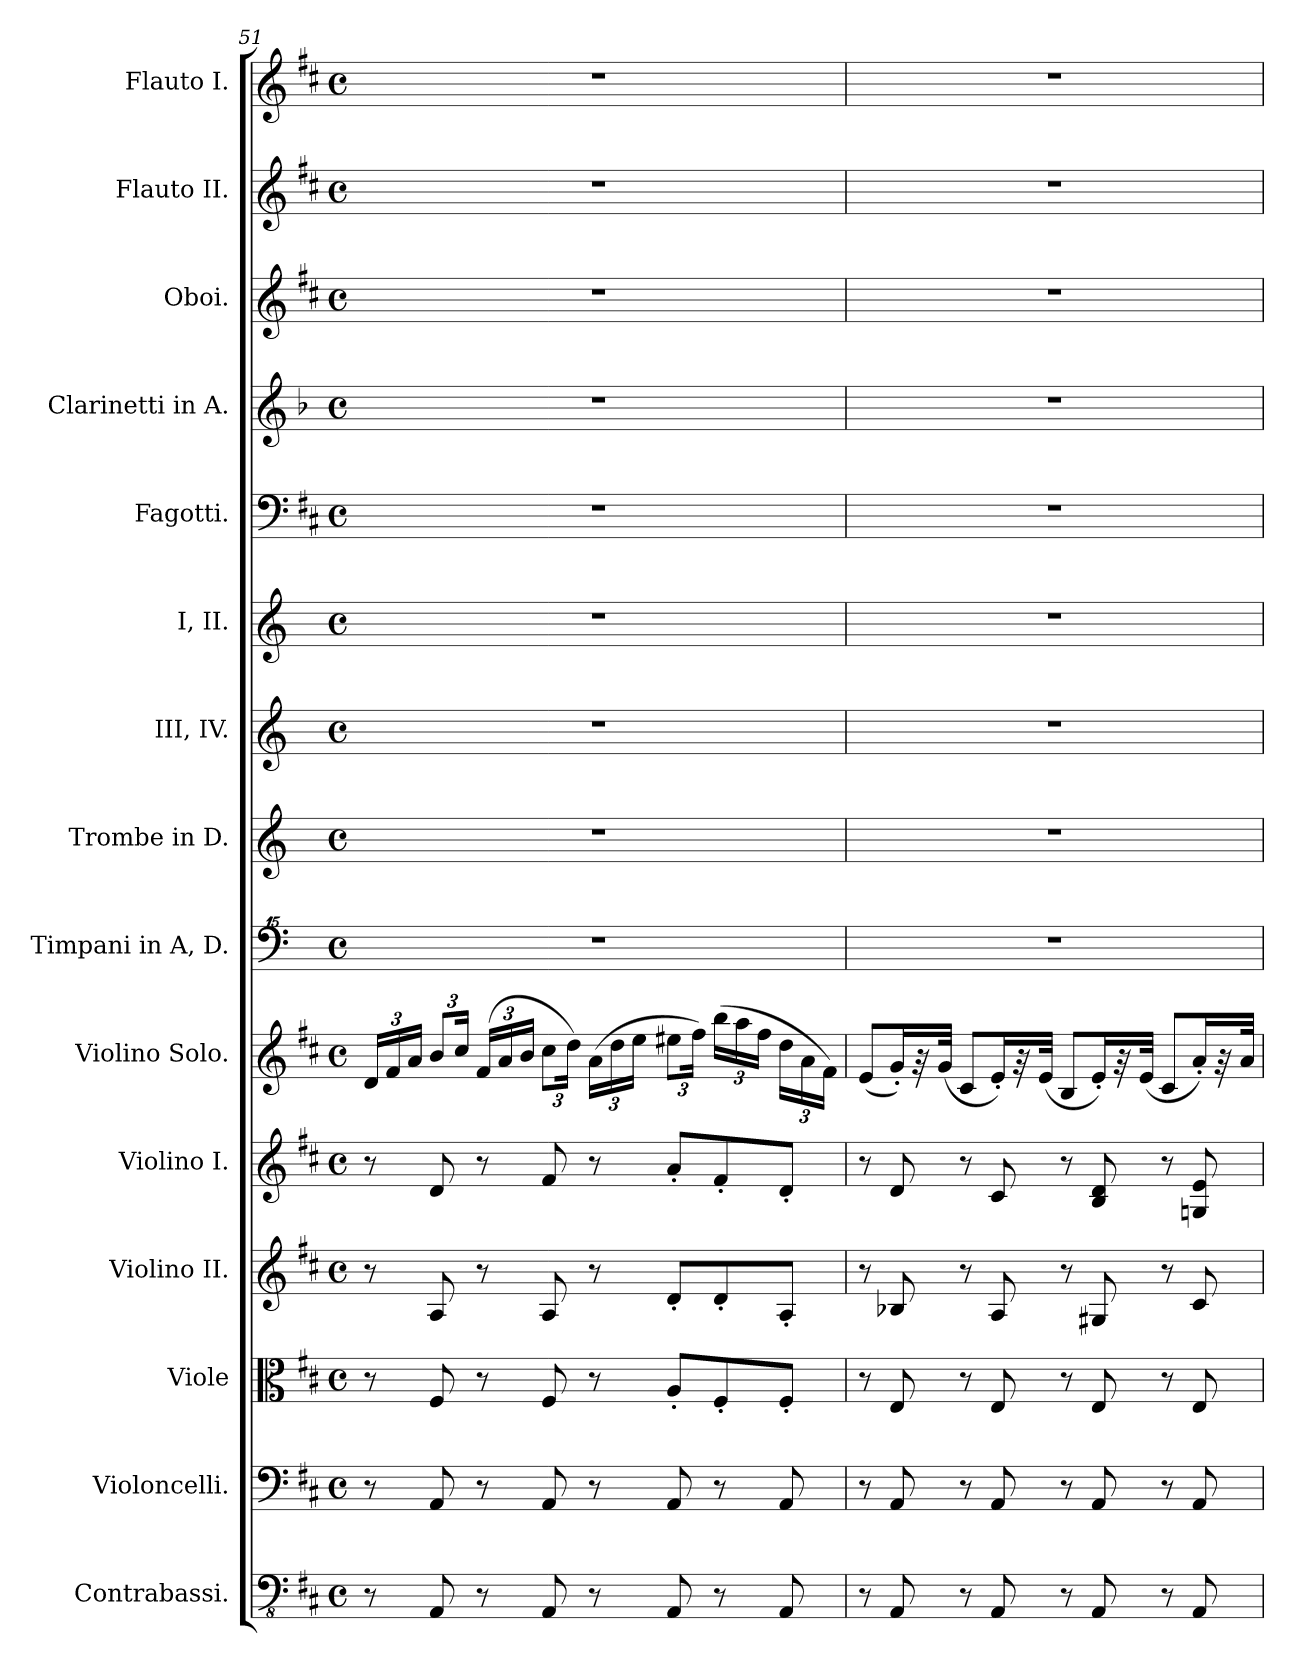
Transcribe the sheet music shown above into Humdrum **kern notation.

**kern	**kern	**kern	**kern	**kern	**kern	**kern	**kern	**kern	**kern	**kern	**kern	**kern	**kern	**kern
*part15	*part14	*part13	*part12	*part11	*part10	*part9	*part8	*part7	*part6	*part5	*part4	*part3	*part2	*part1
*staff15	*staff14	*staff13	*staff12	*staff11	*staff10	*staff9	*staff8	*staff7	*staff6	*staff5	*staff4	*staff3	*staff2	*staff1
*I"Contrabassi.	*I"Violoncelli.	*I"Viole	*I"Violino II.	*I"Violino I.	*I"Violino Solo.	*I"Timpani in A, D.	*I"Trombe in D.	*I"III, IV.	*I"I, II.	*I"Fagotti.	*I"Clarinetti in A.	*I"Oboi.	*I"Flauto II.	*I"Flauto I.
*I'Cbs.	*	*	*	*	*I'Vln.	*I'Timp.	*	*	*	*I'Fag.	*	*I'Ob.	*I'Fl.	*I'Fl.
!!LO:LB:g=z
*clefFv4	*clefF4	*clefC3	*clefG2	*clefG2	*clefG2	*clefF^^4	*clefG2	*clefG2	*clefG2	*clefF4	*clefG2	*clefG2	*clefG2	*clefG2
*	*	*	*	*	*	*ITrd7c12	*ITrd-1c-2	*ITrd4c7	*ITrd4c7	*	*ITrd2c3	*	*	*
*k[f#c#]	*k[f#c#]	*k[f#c#]	*k[f#c#]	*k[f#c#]	*k[f#c#]	*k[]	*k[f#c#]	*k[b-]	*k[b-]	*k[f#c#]	*k[f#c#]	*k[f#c#]	*k[f#c#]	*k[f#c#]
*M4/4	*M4/4	*M4/4	*M4/4	*M4/4	*M4/4	*M4/4	*M4/4	*M4/4	*M4/4	*M4/4	*M4/4	*M4/4	*M4/4	*M4/4
*met(c)	*met(c)	*met(c)	*met(c)	*met(c)	*met(c)	*met(c)	*met(c)	*met(c)	*met(c)	*met(c)	*met(c)	*met(c)	*met(c)	*met(c)
*	*	*	*	*	*Xbrackettup	*	*	*	*	*	*	*	*	*
=51	=51	=51	=51	=51	=51	=51	=51	=51	=51	=51	=51	=51	=51	=51
8r	8r	8r	8r	8r	24d/LL	1r	1r	1r	1r	1r	1r	1r	1r	1r
.	.	.	.	.	24f#/	.	.	.	.	.	.	.	.	.
.	.	.	.	.	24a/JJ	.	.	.	.	.	.	.	.	.
8AAA/	8AA/	8F#/	8A/	8d/	12b/L	.	.	.	.	.	.	.	.	.
.	.	.	.	.	24cc#/Jk	.	.	.	.	.	.	.	.	.
8r	8r	8r	8r	8r	(>24f#/LL	.	.	.	.	.	.	.	.	.
.	.	.	.	.	24a/	.	.	.	.	.	.	.	.	.
.	.	.	.	.	24b/JJ	.	.	.	.	.	.	.	.	.
8AAA/	8AA/	8F#/	8A/	8f#/	12cc#\L	.	.	.	.	.	.	.	.	.
.	.	.	.	.	24dd\Jk)	.	.	.	.	.	.	.	.	.
8r	8r	8r	8r	8r	(24a\LL	.	.	.	.	.	.	.	.	.
.	.	.	.	.	24dd\	.	.	.	.	.	.	.	.	.
.	.	.	.	.	24ee\JJ	.	.	.	.	.	.	.	.	.
8AAA/	8AA/	8A'/L	8d'/L	8a'/L	12ee#X\L	.	.	.	.	.	.	.	.	.
.	.	.	.	.	24ff#\Jk)	.	.	.	.	.	.	.	.	.
8r	8r	8F#'/	8d'/	8f#'/	(24bb\LL	.	.	.	.	.	.	.	.	.
.	.	.	.	.	24aa\	.	.	.	.	.	.	.	.	.
.	.	.	.	.	24ff#\JJ	.	.	.	.	.	.	.	.	.
8AAA/	8AA/	8F#'/J	8A'/J	8d'/J	24dd\LL	.	.	.	.	.	.	.	.	.
.	.	.	.	.	24a\	.	.	.	.	.	.	.	.	.
.	.	.	.	.	24f#\JJ)	.	.	.	.	.	.	.	.	.
=52	=52	=52	=52	=52	=52	=52	=52	=52	=52	=52	=52	=52	=52	=52
8r	8r	8r	8r	8r	(8e/L	1r	1r	1r	1r	1r	1r	1r	1r	1r
8AAA/	8AA/	8E/	8B-X/	8d/	16g'/L)	.	.	.	.	.	.	.	.	.
.	.	.	.	.	32rg	.	.	.	.	.	.	.	.	.
.	.	.	.	.	(32g/JJk	.	.	.	.	.	.	.	.	.
8r	8r	8r	8r	8r	8c#/L	.	.	.	.	.	.	.	.	.
8AAA/	8AA/	8E/	8A/	8c#/	16e'/L)	.	.	.	.	.	.	.	.	.
.	.	.	.	.	32rg	.	.	.	.	.	.	.	.	.
.	.	.	.	.	(32e/JJk	.	.	.	.	.	.	.	.	.
8r	8r	8r	8r	8r	8B/L	.	.	.	.	.	.	.	.	.
8AAA/	8AA/	8E/	8G#X/	8B/ 8d/	16e'/L)	.	.	.	.	.	.	.	.	.
.	.	.	.	.	32rg	.	.	.	.	.	.	.	.	.
.	.	.	.	.	(32e/JJk	.	.	.	.	.	.	.	.	.
8r	8r	8r	8r	8r	8c#/L	.	.	.	.	.	.	.	.	.
8AAA/	8AA/	8E/	8c#/	8Gn/ 8e/	16a'/L)	.	.	.	.	.	.	.	.	.
.	.	.	.	.	32rg	.	.	.	.	.	.	.	.	.
.	.	.	.	.	32a/JJk	.	.	.	.	.	.	.	.	.
=	=	=	=	=	=	=	=	=	=	=	=	=	=	=
*-	*-	*-	*-	*-	*-	*-	*-	*-	*-	*-	*-	*-	*-	*-
